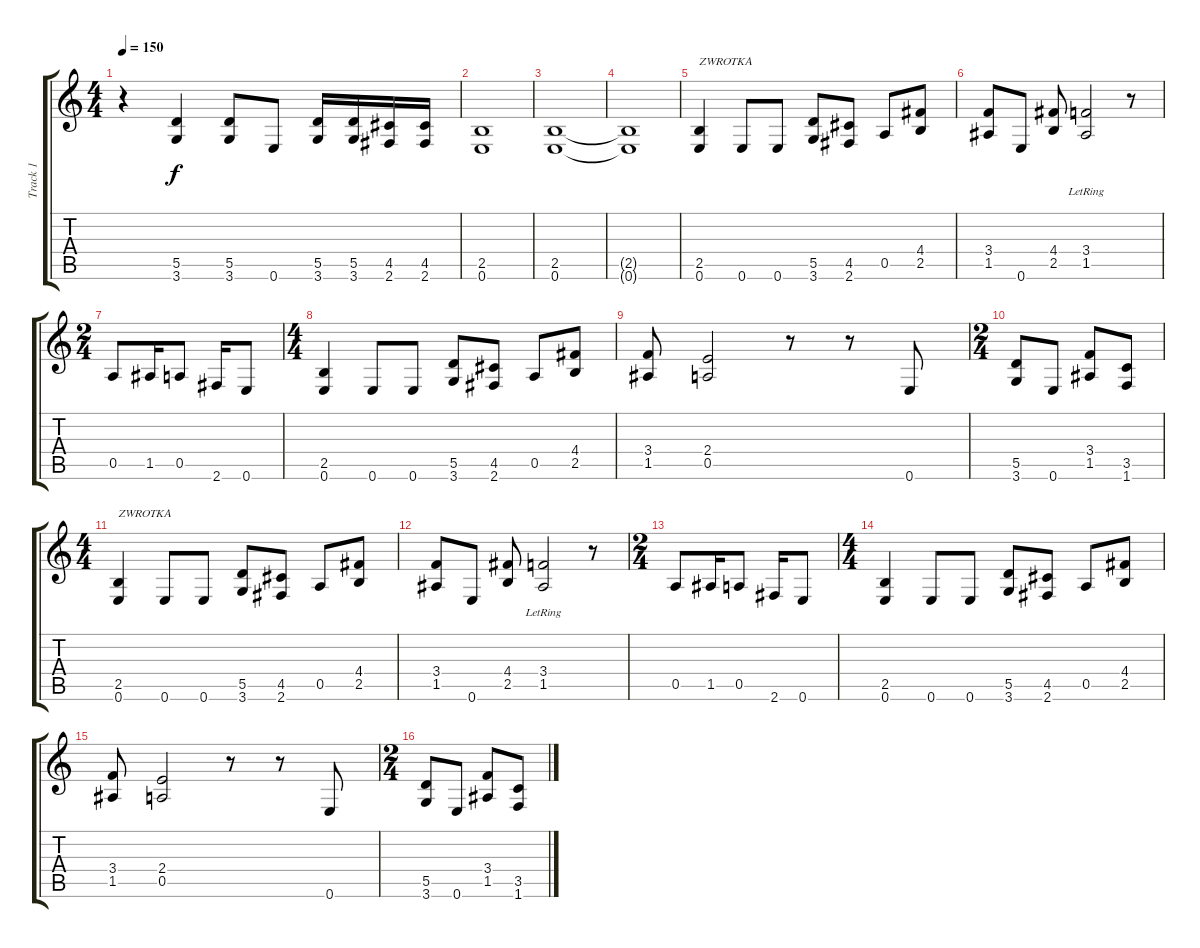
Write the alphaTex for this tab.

\track ("Track 1" "Track 1") {instrument distortionguitar}
\staff {score tabs}
\tuning (E4 B3 G3 D3 A2 E2) {hide}
\ts (4 4)
\tempo 150
\clef g2
\ks c
r.4{dy f} (5.5{t} 3.6{t}).4 (5.5 3.6).8 0.6.8 (5.5 3.6).16 (5.5 3.6).16 (4.5 2.6).16 (4.5 2.6).16 |
(2.5 0.6).1 |
(2.5 0.6).1 |
(2.5{t} 0.6{t}).1 |
(2.5 0.6).4{txt "ZWROTKA"} 0.6.8 0.6.8 (5.5 3.6).8 (4.5 2.6).8 0.5.8 (4.4 2.5).8 |
(3.4 1.5).8 0.6.8 (4.4 2.5).8 (3.4{lr} 1.5{lr}).2 r.8 |
\ts (2 4)
0.5.8 1.5.16 0.5.8 2.6.16 0.6.8 |
\ts (4 4)
(2.5 0.6).4 0.6.8 0.6.8 (5.5 3.6).8 (4.5 2.6).8 0.5.8 (4.4 2.5).8 |
(3.4 1.5).8 (2.4 0.5).2 r.8 r.8 0.6.8 |
\ts (2 4)
(5.5 3.6).8 0.6.8 (3.4 1.5).8 (3.5 1.6).8 |
\ts (4 4)
(2.5 0.6).4{txt "ZWROTKA"} 0.6.8 0.6.8 (5.5 3.6).8 (4.5 2.6).8 0.5.8 (4.4 2.5).8 |
(3.4 1.5).8 0.6.8 (4.4 2.5).8 (3.4{lr} 1.5{lr}).2 r.8 |
\ts (2 4)
0.5.8 1.5.16 0.5.8 2.6.16 0.6.8 |
\ts (4 4)
(2.5 0.6).4 0.6.8 0.6.8 (5.5 3.6).8 (4.5 2.6).8 0.5.8 (4.4 2.5).8 |
(3.4 1.5).8 (2.4 0.5).2 r.8 r.8 0.6.8 |
\ts (2 4)
(5.5 3.6).8 0.6.8 (3.4 1.5).8 (3.5 1.6).8
